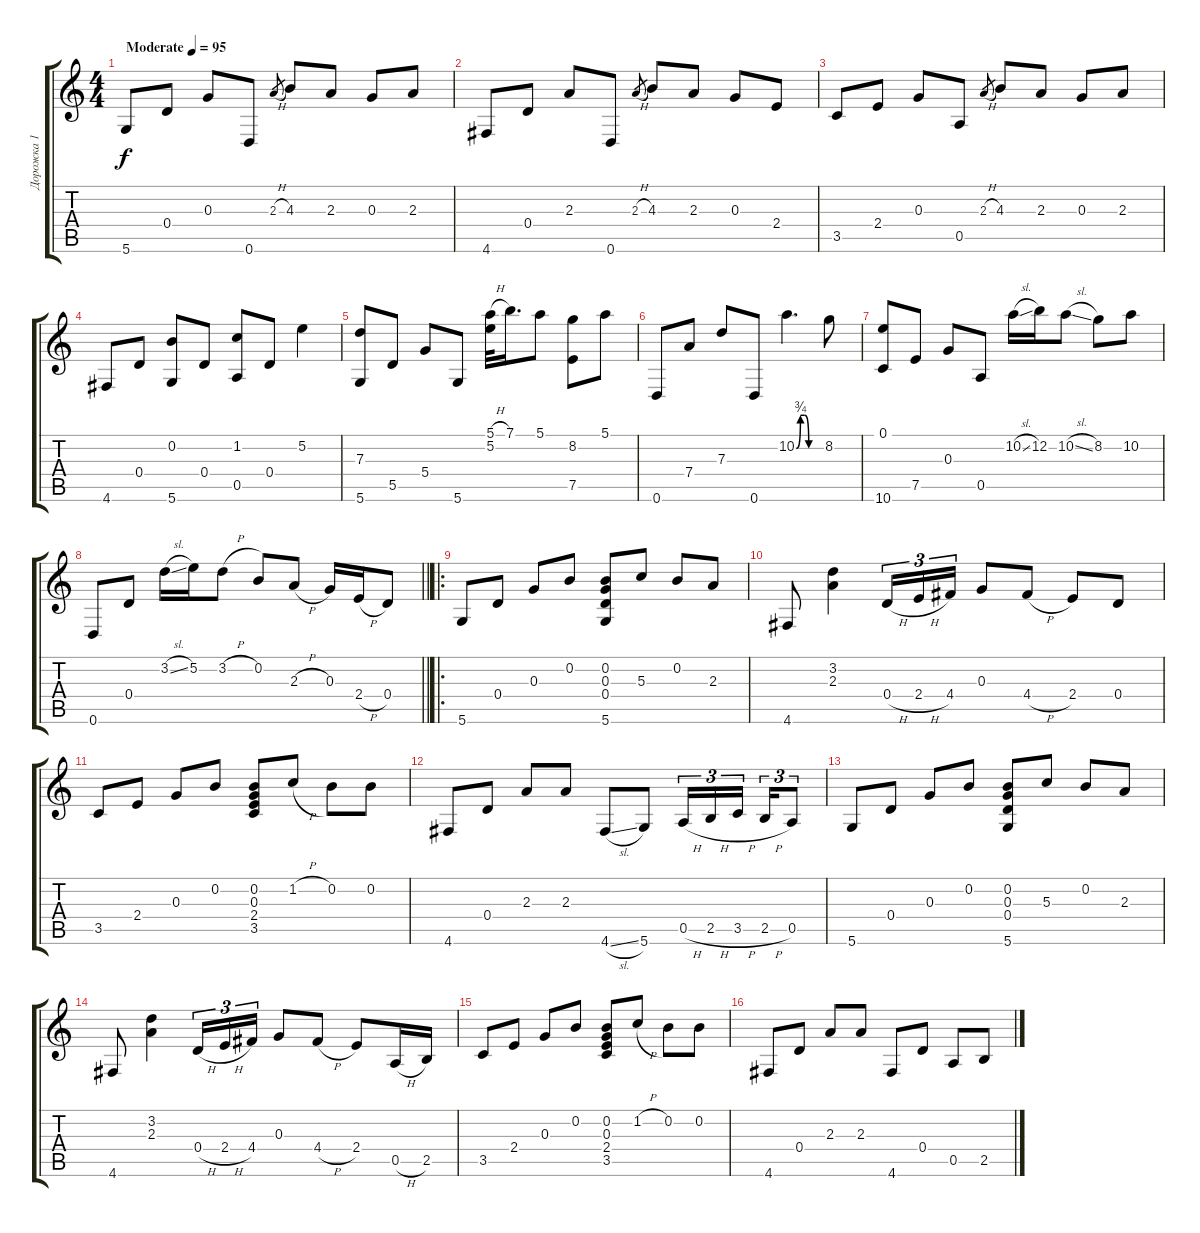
\track ("Дорожка 1" "Дорожка 1") {instrument acousticguitarsteel}
\staff {score tabs}
\tuning (E4 B3 G3 D3 A2 D2) {hide}
\ts (4 4)
\tempo (95 "Moderate")
\clef g2
\ks c
5.6.8{dy f instrument acousticguitarsteel} 0.4.8 0.3.8 0.6.8 2.3{h}.8{gr} 4.3.8 2.3.8 0.3.8 2.3.8 |
4.6.8 0.4.8 2.3.8 0.6.8 2.3{h}.8{gr} 4.3.8 2.3.8 0.3.8 2.4.8 |
3.5.8 2.4.8 0.3.8 0.5.8 2.3{h}.8{gr} 4.3.8 2.3.8 0.3.8 2.3.8 |
4.6.8 0.4.8 (0.2 5.6).8 0.4.8 (1.2 0.5).8 0.4.8 5.2.4 |
(7.3 5.6).8 5.5.8 5.4.8 5.6.8 (5.1{h} 5.2).32 7.1.16{d} 5.1.8 (8.2 7.5).8 5.1.8 |
0.6.8 7.4.8 7.3.8 0.6.8 10.2{be (custom 0 0 10 3 20 3 30 0 60 0)}.4{d} 8.2.8 |
(0.1 10.6).8 7.5.8 0.3.8 0.5.8 10.2{sl}.16 12.2.16 10.2{sl}.8 8.2.8 10.2.8 |
\barLineRight lightlight
0.6.8 0.4.8 3.2{sl}.16 5.2.16 3.2{h}.8 0.2.8 2.3{h}.8 0.3.16 2.4{h}.16 0.4.8 |
\ro
\section ("" "")
5.6.8 0.4.8 0.3.8 0.2.8 (0.2 0.3 0.4 5.6).8 5.3.8 0.2.8 2.3.8 |
4.6.8 (3.2 2.3).4 0.4{h}.16{tu (3 2)} 2.4{h}.16{tu (3 2)} 4.4.16{tu (3 2)} 0.3.8 4.4{h}.8 2.4.8 0.4.8 |
3.5.8 2.4.8 0.3.8 0.2.8 (0.2 0.3 2.4 3.5).8 1.2{h}.8 0.2.8 0.2.8 |
4.6.8 0.4.8 2.3.8 2.3.8 4.6{sl}.8 5.6.8 0.5{h}.16{tu (3 2)} 2.5{h}.16{tu (3 2)} 3.5{h}.16{tu (3 2) beam splitsecondary} 2.5{h}.16{tu (3 2)} 0.5.8{tu (3 2)} |
5.6.8 0.4.8 0.3.8 0.2.8 (0.2 0.3 0.4 5.6).8 5.3.8 0.2.8 2.3.8 |
4.6.8 (3.2 2.3).4 0.4{h}.16{tu (3 2)} 2.4{h}.16{tu (3 2)} 4.4.16{tu (3 2)} 0.3.8 4.4{h}.8 2.4.8 0.5{h}.16 2.5.16 |
3.5.8 2.4.8 0.3.8 0.2.8 (0.2 0.3 2.4 3.5).8 1.2{h}.8 0.2.8 0.2.8 |
4.6.8 0.4.8 2.3.8 2.3.8 4.6.8 0.4.8 0.5.8 2.5.8
